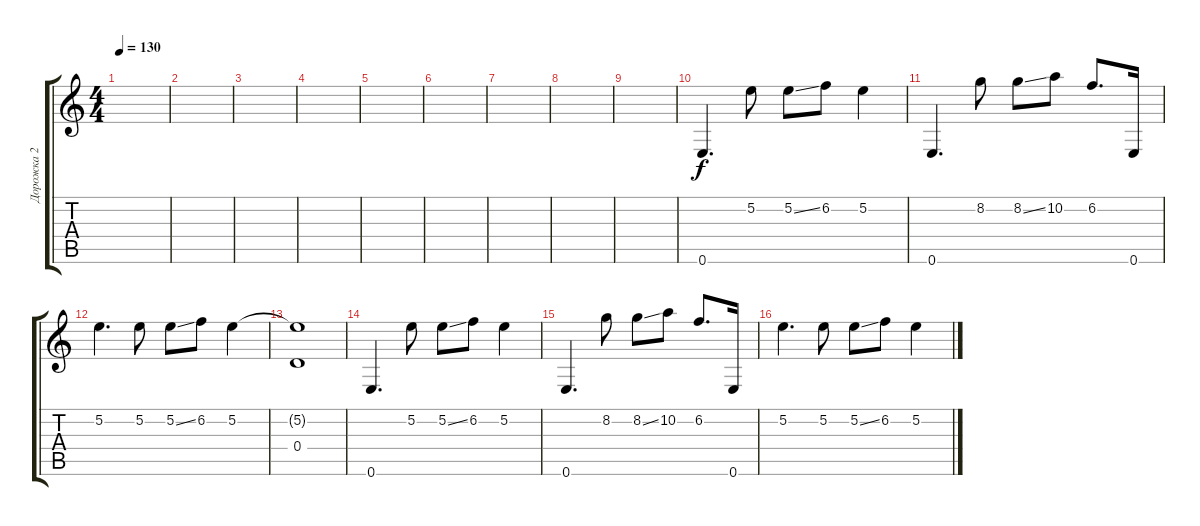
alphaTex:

\track ("Дорожка 2" "Дорожка 2") {instrument distortionguitar}
\staff {score tabs}
\tuning (E4 B3 G3 D3 A2 E2) {hide}
\ts (4 4)
\tempo 130
\clef g2
\ks c
|
|
|
|
|
|
|
|
|
0.6.4{d} 5.2.8 5.2{ss}.8 6.2.8 5.2.4 |
0.6.4{d} 8.2.8 8.2{ss}.8 10.2.8 6.2.8{d} 0.6.16 |
5.2.4{d} 5.2.8 5.2{ss}.8 6.2.8 5.2.4 |
(5.2{t} 0.4).1 |
0.6.4{d} 5.2.8 5.2{ss}.8 6.2.8 5.2.4 |
0.6.4{d} 8.2.8 8.2{ss}.8 10.2.8 6.2.8{d} 0.6.16 |
5.2.4{d} 5.2.8 5.2{ss}.8 6.2.8 5.2.4
